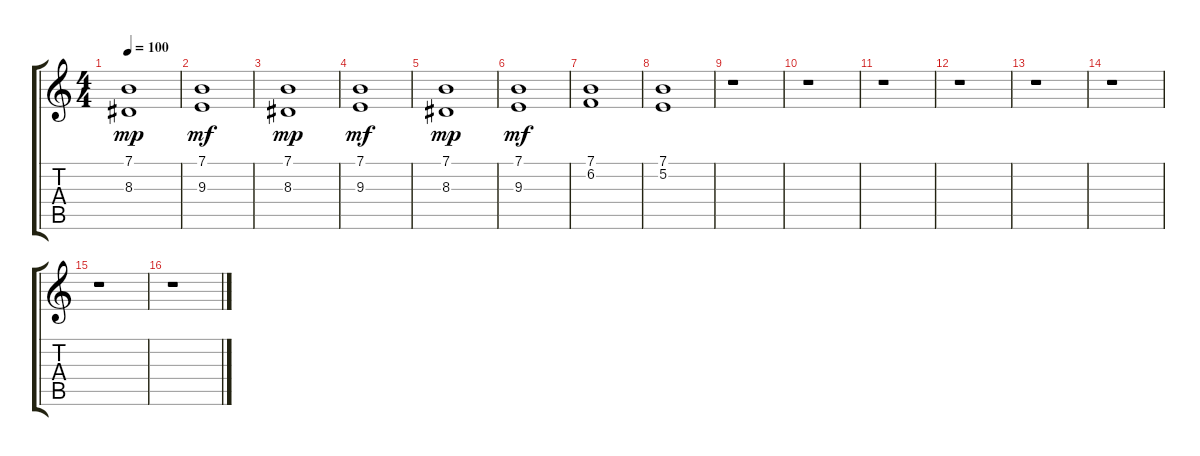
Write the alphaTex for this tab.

\track "" {instrument synthvoice}
\staff {score tabs}
\tuning (E4 B3 G3 D3 A2 E2) {hide}
\ts (4 4)
\tempo 100
\clef g2
\ks c
(7.1 8.3).1{dy mp instrument synthvoice} |
(7.1 9.3).1{dy mf} |
(7.1 8.3).1{dy mp} |
(7.1 9.3).1{dy mf} |
(7.1 8.3).1{dy mp} |
(7.1 9.3).1{dy mf} |
(7.1 6.2).1 |
(7.1 5.2).1 |
r.1 |
r.1 |
r.1 |
r.1 |
r.1 |
r.1 |
r.1 |
r.1
